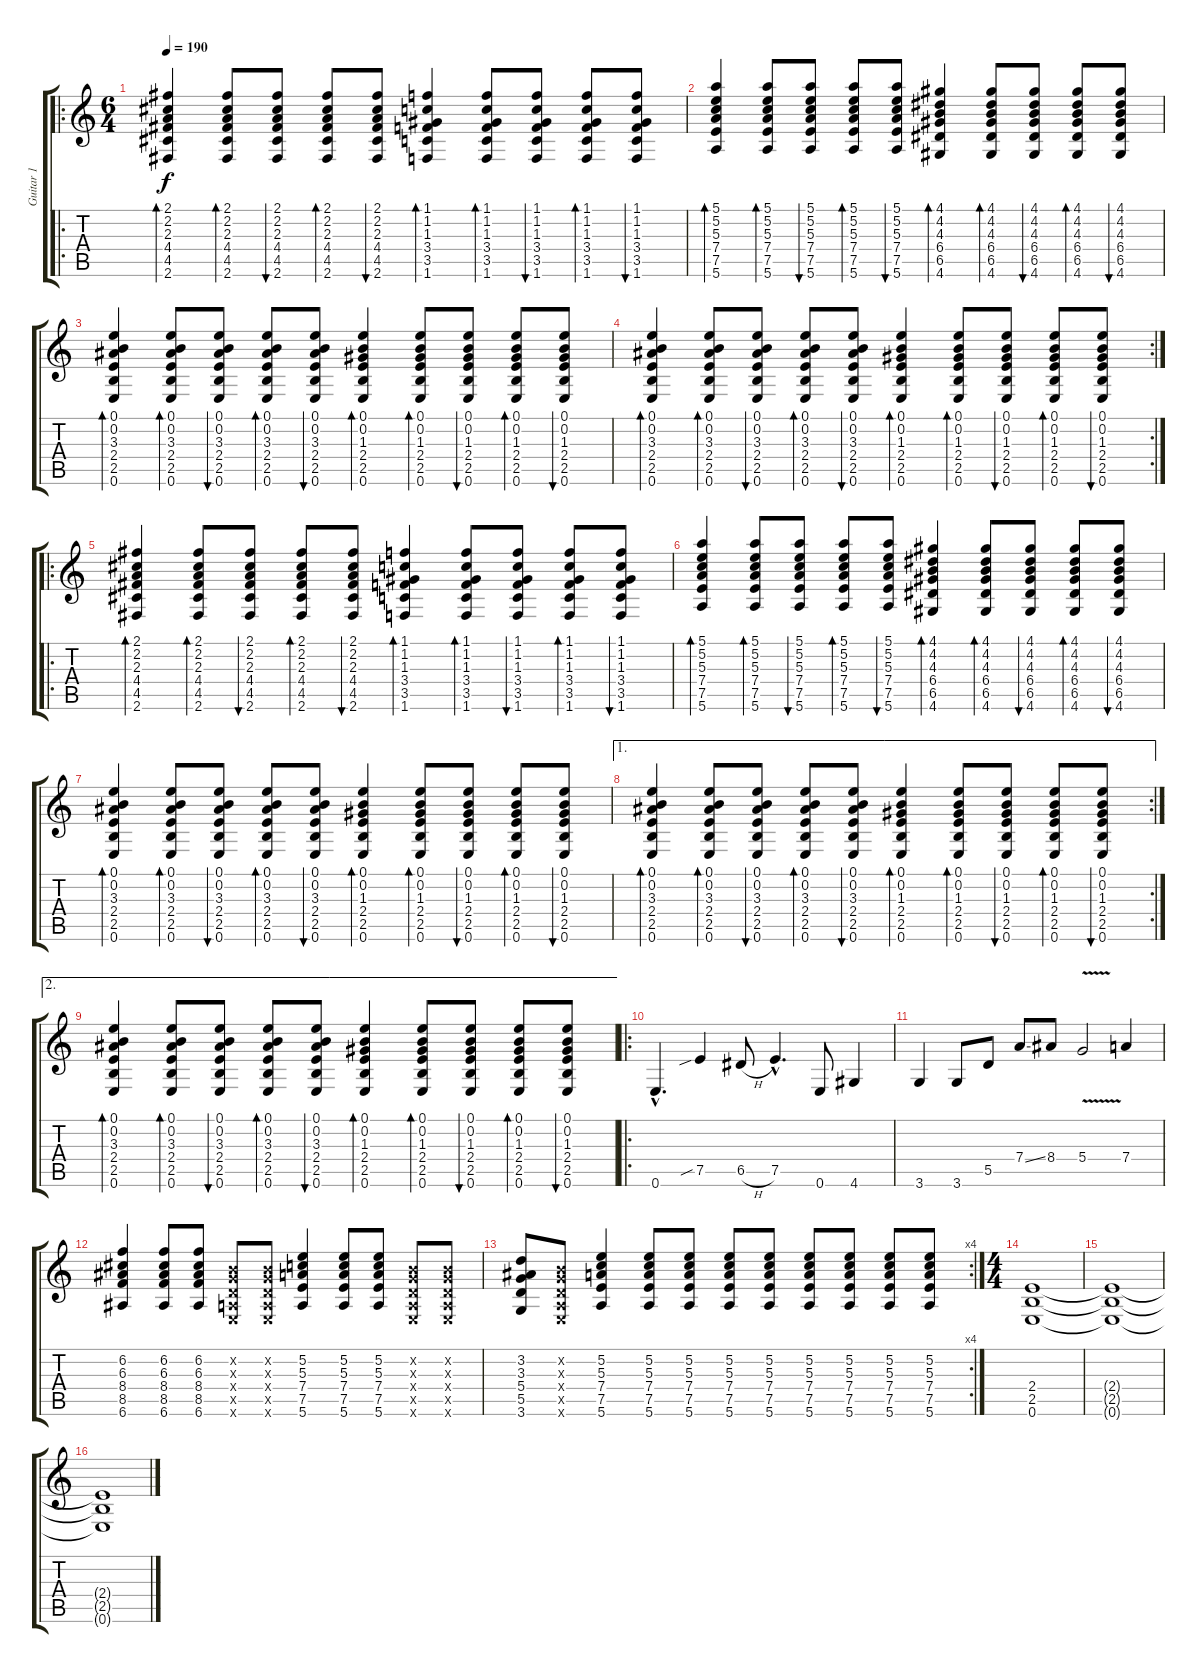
\track ("Guitar 1" "Guitar 1") {instrument distortionguitar}
\staff {score tabs}
\tuning (E4 B3 G3 D3 A2 E2) {hide}
\ro
\ts (6 4)
\tempo 190
\clef g2
\ks c
(2.1 2.2 2.3 4.4 4.5 2.6).4{bd 120 dy f volume 13} (2.1 2.2 2.3 4.4 4.5 2.6).8{bd 120} (2.1 2.2 2.3 4.4 4.5 2.6).8{bu 120} (2.1 2.2 2.3 4.4 4.5 2.6).8{bd 120} (2.1 2.2 2.3 4.4 4.5 2.6).8{bu 120} (1.1 1.2 1.3 3.4 3.5 1.6).4{bd 120} (1.1 1.2 1.3 3.4 3.5 1.6).8{bd 120} (1.1 1.2 1.3 3.4 3.5 1.6).8{bu 120} (1.1 1.2 1.3 3.4 3.5 1.6).8{bd 120} (1.1 1.2 1.3 3.4 3.5 1.6).8{bu 120} |
(5.1 5.2 5.3 7.4 7.5 5.6).4{bd 120} (5.1 5.2 5.3 7.4 7.5 5.6).8{bd 120} (5.1 5.2 5.3 7.4 7.5 5.6).8{bu 120} (5.1 5.2 5.3 7.4 7.5 5.6).8{bd 120} (5.1 5.2 5.3 7.4 7.5 5.6).8{bu 120} (4.1 4.2 4.3 6.4 6.5 4.6).4{bd 120} (4.1 4.2 4.3 6.4 6.5 4.6).8{bd 120} (4.1 4.2 4.3 6.4 6.5 4.6).8{bu 120} (4.1 4.2 4.3 6.4 6.5 4.6).8{bd 120} (4.1 4.2 4.3 6.4 6.5 4.6).8{bu 120} |
(0.1 0.2 3.3 2.4 2.5 0.6).4{bd 120} (0.1 0.2 3.3 2.4 2.5 0.6).8{bd 120} (0.1 0.2 3.3 2.4 2.5 0.6).8{bu 120} (0.1 0.2 3.3 2.4 2.5 0.6).8{bd 120} (0.1 0.2 3.3 2.4 2.5 0.6).8{bu 120} (0.1 0.2 1.3 2.4 2.5 0.6).4{bd 120} (0.1 0.2 1.3 2.4 2.5 0.6).8{bd 120} (0.1 0.2 1.3 2.4 2.5 0.6).8{bu 120} (0.1 0.2 1.3 2.4 2.5 0.6).8{bd 120} (0.1 0.2 1.3 2.4 2.5 0.6).8{bu 120} |
\rc 2
(0.1 0.2 3.3 2.4 2.5 0.6).4{bd 120} (0.1 0.2 3.3 2.4 2.5 0.6).8{bd 120} (0.1 0.2 3.3 2.4 2.5 0.6).8{bu 120} (0.1 0.2 3.3 2.4 2.5 0.6).8{bd 120} (0.1 0.2 3.3 2.4 2.5 0.6).8{bu 120} (0.1 0.2 1.3 2.4 2.5 0.6).4{bd 120} (0.1 0.2 1.3 2.4 2.5 0.6).8{bd 120} (0.1 0.2 1.3 2.4 2.5 0.6).8{bu 120} (0.1 0.2 1.3 2.4 2.5 0.6).8{bd 120} (0.1 0.2 1.3 2.4 2.5 0.6).8{bu 120} |
\ro
(2.1 2.2 2.3 4.4 4.5 2.6).4{bd 120 volume 13} (2.1 2.2 2.3 4.4 4.5 2.6).8{bd 120} (2.1 2.2 2.3 4.4 4.5 2.6).8{bu 120} (2.1 2.2 2.3 4.4 4.5 2.6).8{bd 120} (2.1 2.2 2.3 4.4 4.5 2.6).8{bu 120} (1.1 1.2 1.3 3.4 3.5 1.6).4{bd 120} (1.1 1.2 1.3 3.4 3.5 1.6).8{bd 120} (1.1 1.2 1.3 3.4 3.5 1.6).8{bu 120} (1.1 1.2 1.3 3.4 3.5 1.6).8{bd 120} (1.1 1.2 1.3 3.4 3.5 1.6).8{bu 120} |
(5.1 5.2 5.3 7.4 7.5 5.6).4{bd 120} (5.1 5.2 5.3 7.4 7.5 5.6).8{bd 120} (5.1 5.2 5.3 7.4 7.5 5.6).8{bu 120} (5.1 5.2 5.3 7.4 7.5 5.6).8{bd 120} (5.1 5.2 5.3 7.4 7.5 5.6).8{bu 120} (4.1 4.2 4.3 6.4 6.5 4.6).4{bd 120} (4.1 4.2 4.3 6.4 6.5 4.6).8{bd 120} (4.1 4.2 4.3 6.4 6.5 4.6).8{bu 120} (4.1 4.2 4.3 6.4 6.5 4.6).8{bd 120} (4.1 4.2 4.3 6.4 6.5 4.6).8{bu 120} |
(0.1 0.2 3.3 2.4 2.5 0.6).4{bd 120} (0.1 0.2 3.3 2.4 2.5 0.6).8{bd 120} (0.1 0.2 3.3 2.4 2.5 0.6).8{bu 120} (0.1 0.2 3.3 2.4 2.5 0.6).8{bd 120} (0.1 0.2 3.3 2.4 2.5 0.6).8{bu 120} (0.1 0.2 1.3 2.4 2.5 0.6).4{bd 120} (0.1 0.2 1.3 2.4 2.5 0.6).8{bd 120} (0.1 0.2 1.3 2.4 2.5 0.6).8{bu 120} (0.1 0.2 1.3 2.4 2.5 0.6).8{bd 120} (0.1 0.2 1.3 2.4 2.5 0.6).8{bu 120} |
\ae 1
\rc 2
(0.1 0.2 3.3 2.4 2.5 0.6).4{bd 120} (0.1 0.2 3.3 2.4 2.5 0.6).8{bd 120} (0.1 0.2 3.3 2.4 2.5 0.6).8{bu 120} (0.1 0.2 3.3 2.4 2.5 0.6).8{bd 120} (0.1 0.2 3.3 2.4 2.5 0.6).8{bu 120} (0.1 0.2 1.3 2.4 2.5 0.6).4{bd 120} (0.1 0.2 1.3 2.4 2.5 0.6).8{bd 120} (0.1 0.2 1.3 2.4 2.5 0.6).8{bu 120} (0.1 0.2 1.3 2.4 2.5 0.6).8{bd 120} (0.1 0.2 1.3 2.4 2.5 0.6).8{bu 120} |
\ae 2
(0.1 0.2 3.3 2.4 2.5 0.6).4{bd 120} (0.1 0.2 3.3 2.4 2.5 0.6).8{bd 120} (0.1 0.2 3.3 2.4 2.5 0.6).8{bu 120} (0.1 0.2 3.3 2.4 2.5 0.6).8{bd 120} (0.1 0.2 3.3 2.4 2.5 0.6).8{bu 120} (0.1 0.2 1.3 2.4 2.5 0.6).4{bd 120} (0.1 0.2 1.3 2.4 2.5 0.6).8{bd 120} (0.1 0.2 1.3 2.4 2.5 0.6).8{bu 120} (0.1 0.2 1.3 2.4 2.5 0.6).8{bd 120} (0.1 0.2 1.3 2.4 2.5 0.6).8{bu 120} |
\ro
0.6{hac}.4{d volume 16} 7.5{sib}.4 6.5{h}.8 7.5{hac}.4{d} 0.6.8 4.6.4 |
3.6.4 3.6.8 5.5.8 7.4{ss}.8 8.4.8 5.4{v}.2 7.4.4 |
(6.2 6.3 8.4 8.5 6.6).4 (6.2 6.3 8.4 8.5 6.6).8 (6.2 6.3 8.4 8.5 6.6).8 (0.2{x} 0.3{x} 0.4{x} 0.5{x} 0.6{x}).8 (0.2{x} 0.3{x} 0.4{x} 0.5{x} 0.6{x}).8 (5.2 5.3 7.4 7.5 5.6).4 (5.2 5.3 7.4 7.5 5.6).8 (5.2 5.3 7.4 7.5 5.6).8 (0.2{x} 0.3{x} 0.4{x} 0.5{x} 0.6{x}).8 (0.2{x} 0.3{x} 0.4{x} 0.5{x} 0.6{x}).8 |
\rc 4
(3.2 3.3 5.4 5.5 3.6).8 (0.2{x} 0.3{x} 0.4{x} 0.5{x} 0.6{x}).8 (5.2 5.3 7.4 7.5 5.6).4 (5.2 5.3 7.4 7.5 5.6).8 (5.2 5.3 7.4 7.5 5.6).8 (5.2 5.3 7.4 7.5 5.6).8 (5.2 5.3 7.4 7.5 5.6).8 (5.2 5.3 7.4 7.5 5.6).8 (5.2 5.3 7.4 7.5 5.6).8 (5.2 5.3 7.4 7.5 5.6).8 (5.2 5.3 7.4 7.5 5.6).8 |
\ts (4 4)
(2.4 2.5 0.6).1{volume 0} |
(2.4{t} 2.5{t} 0.6{t}).1 |
(2.4{t} 2.5{t} 0.6{t}).1
